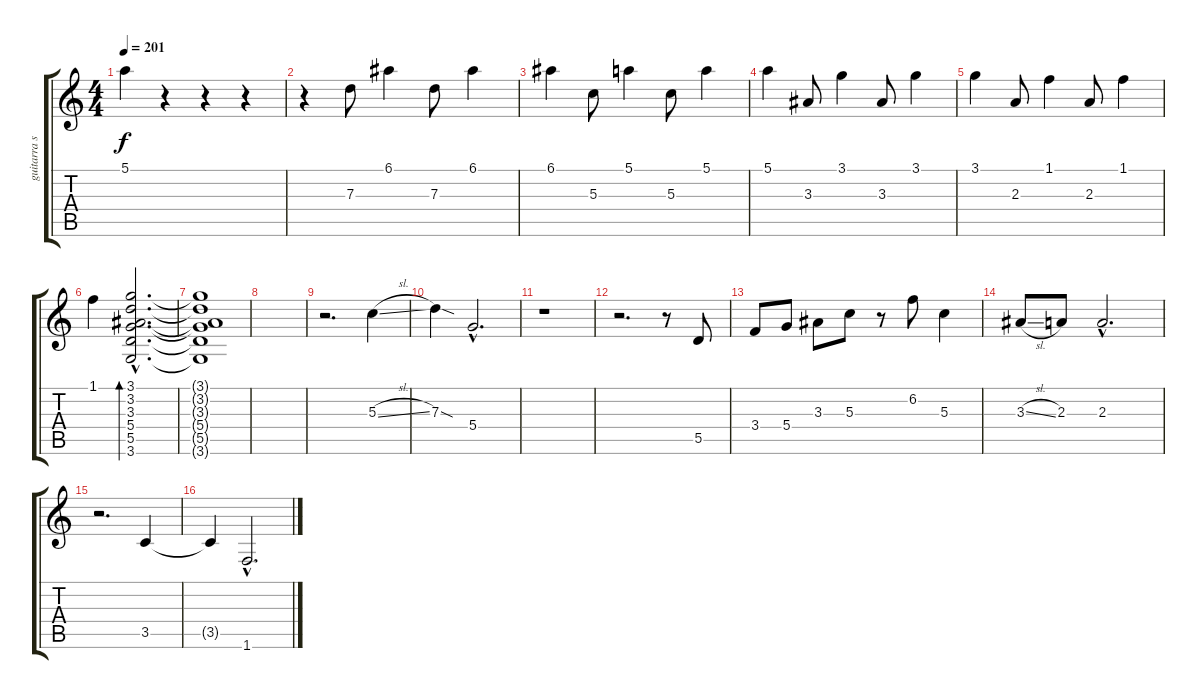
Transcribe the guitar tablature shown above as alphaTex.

\track ("guitarra solo" "guitarra s") {instrument acousticguitarsteel}
\staff {score tabs}
\tuning (E4 B3 G3 D3 A2 E2) {hide}
\ts (4 4)
\tempo 201
\clef g2
\ks c
5.1{t}.4{dy f} r.4 r.4 r.4 |
r.4 7.3.8 6.1.4 7.3.8 6.1.4 |
6.1.4 5.3.8 5.1.4 5.3.8 5.1.4 |
5.1.4 3.3.8 3.1.4 3.3.8 3.1.4 |
3.1.4 2.3.8 1.1.4 2.3.8 1.1.4 |
1.1.4 (3.1{hac} 3.2{hac} 3.3{hac} 5.4{hac} 5.5{hac} 3.6{hac}).2{d bd 480} |
(3.1{t} 3.2{t} 3.3{t} 5.4{t} 5.5{t} 3.6{t}).1 |
|
r.2{d} 5.3{sl}.4 |
7.3{sod}.4 5.4{hac}.2{d} |
r.1 |
r.2{d} r.8 5.5.8 |
3.4.8 5.4.8 3.3.8 5.3.8 r.8 6.2.8 5.3.4 |
3.3{sl}.8 2.3.8 2.3{hac}.2{d} |
r.2{d} 3.5.4 |
3.5{t}.4 1.6{hac}.2{d}
